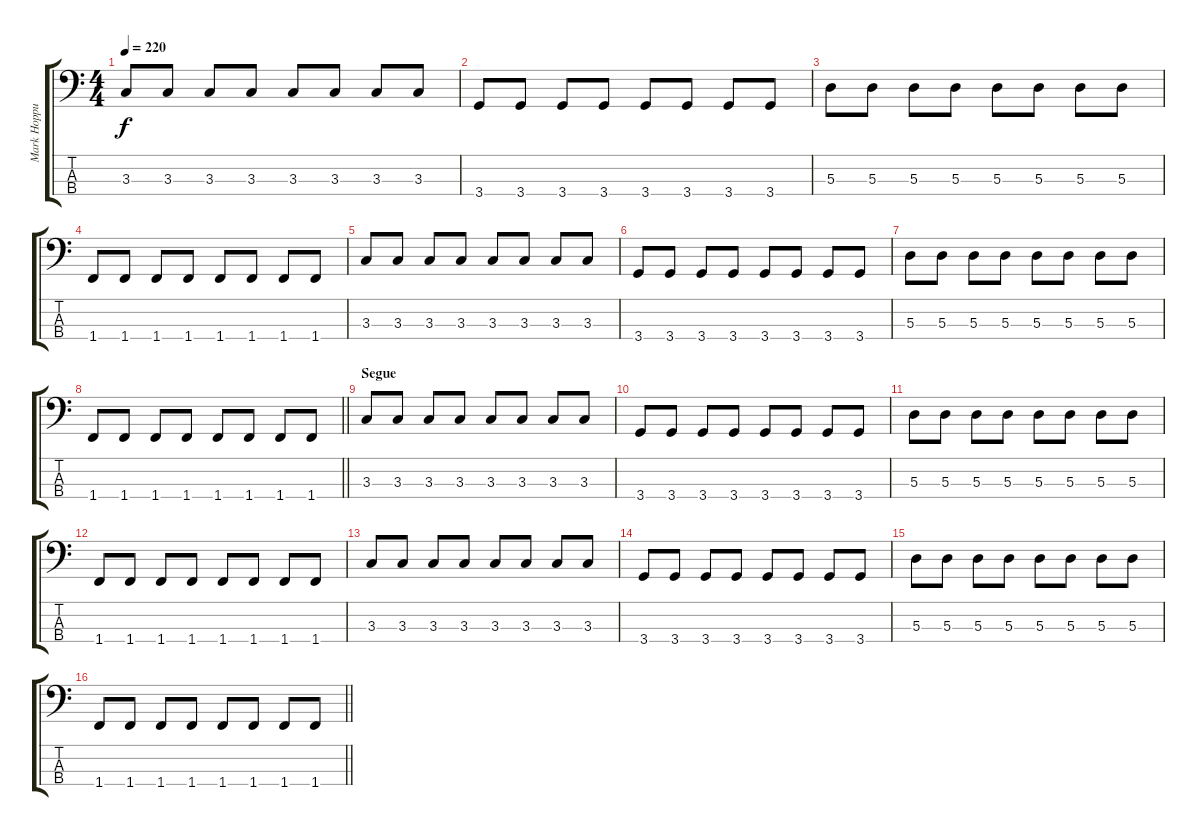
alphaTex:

\track ("Mark Hoppus - Bass" "Mark Hoppu") {instrument electricbasspick}
\staff {score tabs}
\tuning (G2 D2 A1 E1) {hide}
\ts (4 4)
\tempo 220
\clef f4
\ks c
3.3.8{dy f} 3.3.8 3.3.8 3.3.8 3.3.8 3.3.8 3.3.8 3.3.8 |
3.4.8 3.4.8 3.4.8 3.4.8 3.4.8 3.4.8 3.4.8 3.4.8 |
5.3.8 5.3.8 5.3.8 5.3.8 5.3.8 5.3.8 5.3.8 5.3.8 |
1.4.8 1.4.8 1.4.8 1.4.8 1.4.8 1.4.8 1.4.8 1.4.8 |
3.3.8 3.3.8 3.3.8 3.3.8 3.3.8 3.3.8 3.3.8 3.3.8 |
3.4.8 3.4.8 3.4.8 3.4.8 3.4.8 3.4.8 3.4.8 3.4.8 |
5.3.8 5.3.8 5.3.8 5.3.8 5.3.8 5.3.8 5.3.8 5.3.8 |
\barLineRight lightlight
1.4.8 1.4.8 1.4.8 1.4.8 1.4.8 1.4.8 1.4.8 1.4.8 |
\section ("" "Segue")
3.3.8 3.3.8 3.3.8 3.3.8 3.3.8 3.3.8 3.3.8 3.3.8 |
3.4.8 3.4.8 3.4.8 3.4.8 3.4.8 3.4.8 3.4.8 3.4.8 |
5.3.8 5.3.8 5.3.8 5.3.8 5.3.8 5.3.8 5.3.8 5.3.8 |
1.4.8 1.4.8 1.4.8 1.4.8 1.4.8 1.4.8 1.4.8 1.4.8 |
3.3.8 3.3.8 3.3.8 3.3.8 3.3.8 3.3.8 3.3.8 3.3.8 |
3.4.8 3.4.8 3.4.8 3.4.8 3.4.8 3.4.8 3.4.8 3.4.8 |
5.3.8 5.3.8 5.3.8 5.3.8 5.3.8 5.3.8 5.3.8 5.3.8 |
\barLineRight lightlight
1.4.8 1.4.8 1.4.8 1.4.8 1.4.8 1.4.8 1.4.8 1.4.8
